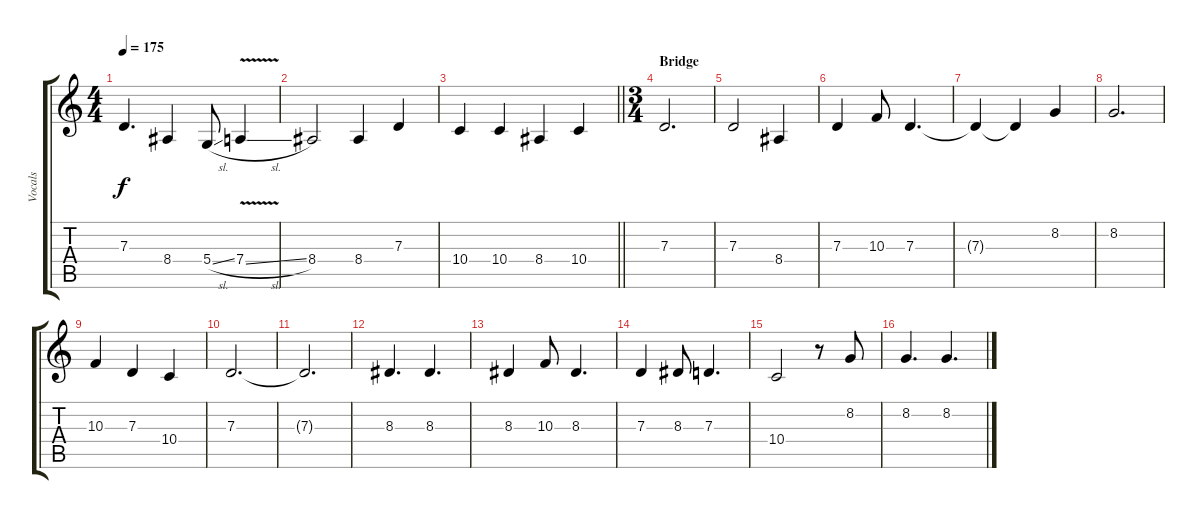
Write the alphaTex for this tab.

\track ("Vocals" "Vocals") {instrument lead6voice}
\staff {score tabs}
\tuning (E4 B3 G3 D3 A2 E2) {hide}
\ts (4 4)
\tempo 175
\clef g2
\ks c
7.3.4{d dy f} 8.4.4 5.4{sl}.8 7.4{v sl}.4 |
8.4.2 8.4.4 7.3.4 |
\barLineRight lightlight
10.4.4 10.4.4 8.4.4 10.4.4 |
\ts (3 4)
\section ("" "Bridge")
7.3.2{d} |
7.3.2 8.4.4 |
7.3.4 10.3.8 7.3.4{d} |
7.3{t}.4 7.3{t}.4 8.2.4 |
8.2.2{d} |
10.3.4 7.3.4 10.4.4 |
7.3.2{d} |
7.3{t}.2{d} |
8.3.4{d} 8.3.4{d} |
8.3.4 10.3.8 8.3.4{d} |
7.3.4 8.3.8 7.3.4{d} |
10.4.2 r.8 8.2.8 |
8.2.4{d} 8.2.4{d}
